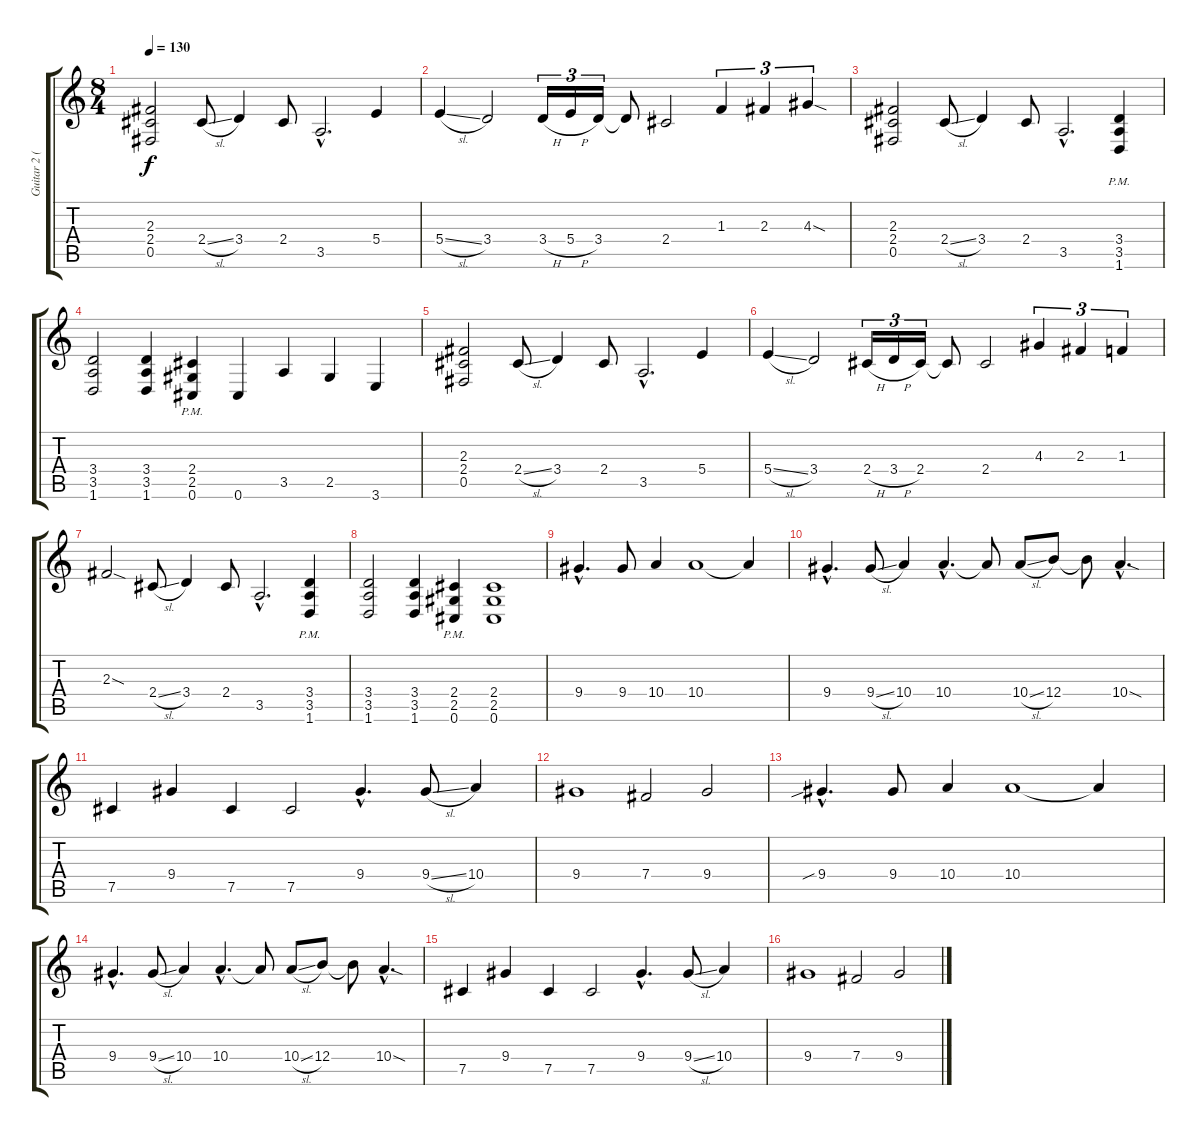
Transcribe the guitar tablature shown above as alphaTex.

\track ("Guitar 2 (Distortion)" "Guitar 2 (") {instrument distortionguitar}
\staff {score tabs}
\tuning (Db4 Ab3 E3 B2 Gb2 Db2) {hide}
\ts (8 4)
\tempo 130
\clef g2
\ks c
(2.3 2.4 0.5).2{dy f} 2.4{sl}.8 3.4.4 2.4.8 3.5{hac}.2{d} 5.4.4 |
5.4{sl}.4 3.4.2 3.4{h}.16{tu (3 2)} 5.4{h}.16{tu (3 2)} 3.4.16{tu (3 2)} 3.4{t}.8 2.4.2 1.3.4{tu (3 2)} 2.3.4{tu (3 2)} 4.3{sod}.4{tu (3 2)} |
(2.3 2.4 0.5).2 2.4{sl}.8 3.4.4 2.4.8 3.5{hac}.2{d} (3.4{pm} 3.5{pm} 1.6{pm}).4 |
(3.4 3.5 1.6).2 (3.4 3.5 1.6).4 (2.4{pm} 2.5{pm} 0.6{pm}).4 0.6.4 3.5.4 2.5.4 3.6.4 |
(2.3 2.4 0.5).2 2.4{sl}.8 3.4.4 2.4.8 3.5{hac}.2{d} 5.4.4 |
5.4{sl}.4 3.4.2 2.4{h}.16{tu (3 2)} 3.4{h}.16{tu (3 2)} 2.4.16{tu (3 2)} 2.4{t}.8 2.4.2 4.3.4{tu (3 2)} 2.3.4{tu (3 2)} 1.3.4{tu (3 2)} |
2.3{sod}.2 2.4{sl}.8 3.4.4 2.4.8 3.5{hac}.2{d} (3.4{pm} 3.5{pm} 1.6{pm}).4 |
(3.4 3.5 1.6).2 (3.4 3.5 1.6).4 (2.4{pm} 2.5{pm} 0.6{pm}).4 (2.4 2.5 0.6).1 |
9.4{hac}.4{d} 9.4.8 10.4.4 10.4.1 10.4{t}.4 |
9.4{hac}.4{d} 9.4{sl}.8 10.4.4 10.4{hac}.4{d} 10.4{t}.8 10.4{sl}.8 12.4.8 12.4{t}.8 10.4{sod hac}.4{d} |
7.5.4 9.4.4 7.5.4 7.5.2 9.4{hac}.4{d} 9.4{sl}.8 10.4.4 |
9.4.1 7.4.2 9.4.2 |
9.4{sib hac}.4{d} 9.4.8 10.4.4 10.4.1 10.4{t}.4 |
9.4{hac}.4{d} 9.4{sl}.8 10.4.4 10.4{hac}.4{d} 10.4{t}.8 10.4{sl}.8 12.4.8 12.4{t}.8 10.4{sod hac}.4{d} |
7.5.4 9.4.4 7.5.4 7.5.2 9.4{hac}.4{d} 9.4{sl}.8 10.4.4 |
9.4.1 7.4.2 9.4.2
